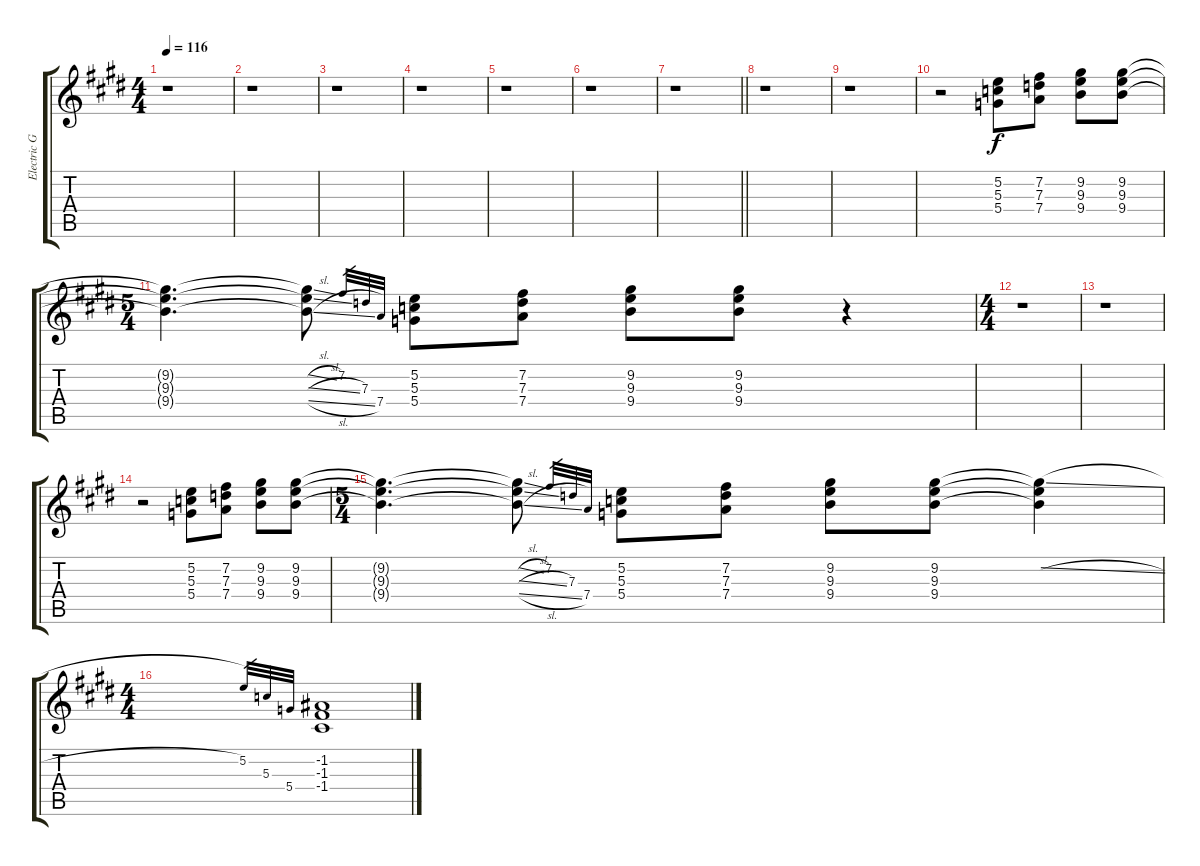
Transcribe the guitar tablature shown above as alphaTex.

\track ("Electric Guitar 4" "Electric G") {instrument overdrivenguitar}
\staff {score tabs}
\tuning (E4 B3 G3 D3 A2 E2) {hide}
\ts (4 4)
\tempo 116
\clef g2
\ks e
r.1{dy f instrument overdrivenguitar} |
\ks c#minor
r.1 |
r.1 |
r.1 |
\ks e
r.1 |
\ks c#minor
r.1 |
\barLineRight lightlight
r.1 |
\ks e
r.1 |
\ks c#minor
r.1 |
r.2 (5.2 5.3 5.4).8 (7.2 7.3 7.4).8 (9.2 9.3 9.4).8 (9.2 9.3 9.4).8 |
\ts (5 4)
\ks e
(9.2{t} 9.3{t} 9.4{t}).4{d} (9.2{sl t} 9.3{sl t} 9.4{sl t}).8 7.2.32{gr} 7.3.32{gr} 7.4.32{gr} (5.2 5.3 5.4).8 (7.2 7.3 7.4).8 (9.2 9.3 9.4).8 (9.2 9.3 9.4).8 r.4 |
\ts (4 4)
\ks c#minor
r.1 |
r.1 |
\ks e
r.2 (5.2 5.3 5.4).8 (7.2 7.3 7.4).8 (9.2 9.3 9.4).8 (9.2 9.3 9.4).8 |
\ts (5 4)
\ks c#minor
(9.2{t} 9.3{t} 9.4{t}).4{d} (9.2{sl t} 9.3{sl t} 9.4{sl t}).8 7.2.32{gr} 7.3.32{gr} 7.4.32{gr} (5.2 5.3 5.4).8 (7.2 7.3 7.4).8 (9.2 9.3 9.4).8 (9.2 9.3 9.4).8 (9.2{sl t} 9.3{t} 9.4{t}).4 |
\ts (4 4)
5.2.32{gr} 5.3.32{gr} 5.4.32{gr} (-1.2 -1.3 -1.4).1
